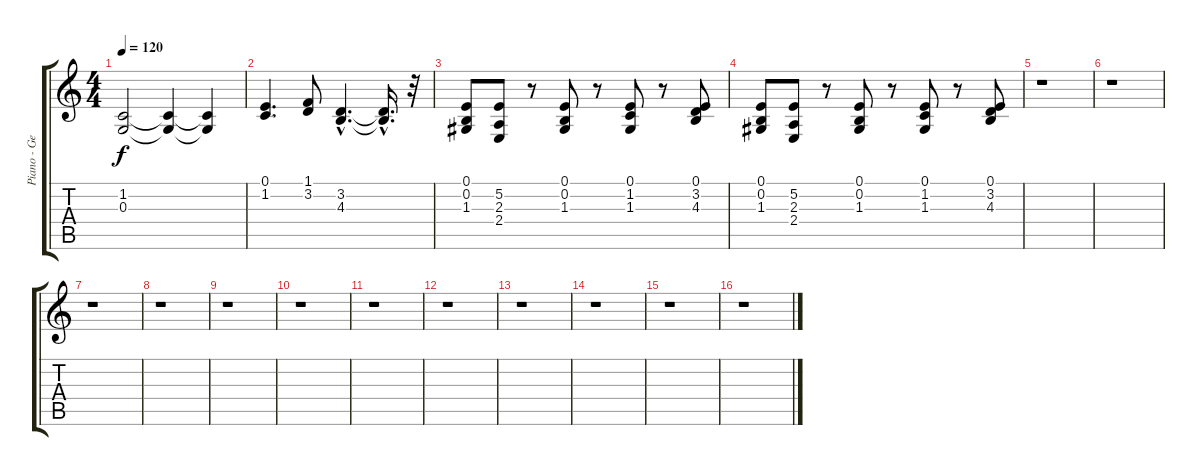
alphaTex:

\track ("Piano - Geoff Downes" "Piano - Ge") {instrument brightacousticpiano}
\staff {score tabs}
\tuning (E4 B3 G3 D3 A2 E2) {hide}
\ts (4 4)
\tempo 120
\clef g2
\ks c
(1.2{t} 0.3{t}).2{dy f} (1.2{t} 0.3{t}).4 (1.2{t} 0.3{t}).4 |
(0.1 1.2).4{d} (1.1 3.2).8 (3.2{hac} 4.3{hac}).4{d} (3.2{hac t} 4.3{hac t}).16{d} r.32 |
(0.1 0.2 1.3).8 (5.2 2.3 2.4).8 r.8 (0.1 0.2 1.3).8 r.8 (0.1 1.2 1.3).8 r.8 (0.1 3.2 4.3).8 |
(0.1 0.2 1.3).8 (5.2 2.3 2.4).8 r.8 (0.1 0.2 1.3).8 r.8 (0.1 1.2 1.3).8 r.8 (0.1 3.2 4.3).8 |
r.1 |
r.1 |
r.1 |
r.1 |
r.1 |
r.1 |
r.1 |
r.1 |
r.1 |
r.1 |
r.1 |
r.1
